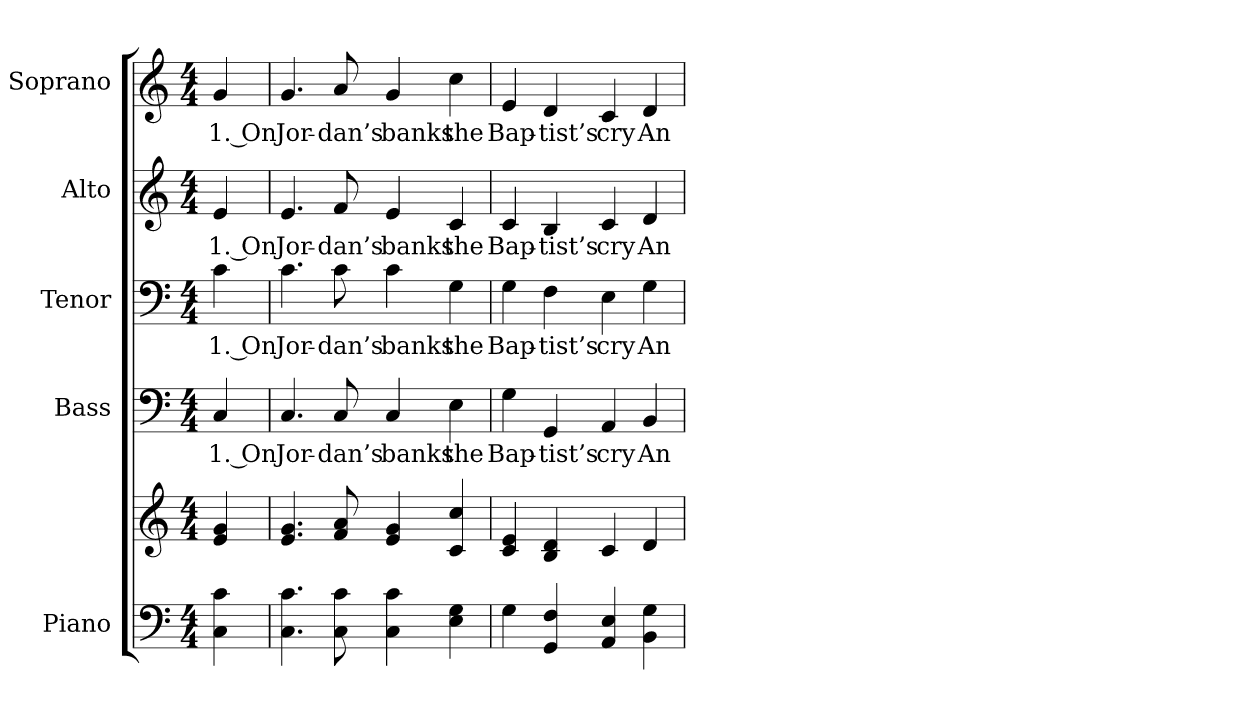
**kern	**kern	**kern	**text	**kern	**text	**kern	**text	**kern	**text
*part5	*part5	*part4	*part4	*part3	*part3	*part2	*part2	*part1	*part1
*staff6	*staff5	*staff4	*staff4	*staff3	*staff3	*staff2	*staff2	*staff1	*staff1
*I"Piano	*	*I"Bass	*	*I"Tenor	*	*I"Alto	*	*I"Soprano	*
*I'Pno.	*	*I'B.	*	*I'T.	*	*I'A.	*	*I'S.	*
!!LO:PB:g=z
*clefF4	*clefG2	*clefF4	*	*clefF4	*	*clefG2	*	*clefG2	*
*k[]	*k[]	*k[]	*	*k[]	*	*k[]	*	*k[]	*
*C:	*C:	*C:	*	*C:	*	*C:	*	*C:	*
*M4/4	*M4/4	*M4/4	*	*M4/4	*	*M4/4	*	*M4/4	*
*MM130	*MM130	*MM130	*	*MM130	*	*MM130	*	*MM130	*
=	=	=	=	=	=	=	=	=	=
!	!	!	!LO:LY:b:color=#000000	!	!	!	!	!	!
!	!	!	!	!	!LO:LY:b:color=#000000	!	!	!	!
!	!	!	!	!	!	!	!LO:LY:b:color=#000000	!	!
!	!	!	!	!	!	!	!	!	!LO:LY:b:color=#000000
4Ci\ 4ci	4ei/ 4gi	4Ci/	1. On	4ci\	1. On	4ei/	1. On	4gi/	1. On
=1	=1	=1	=1	=1	=1	=1	=1	=1	=1
!	!	!	!LO:LY:b:color=#000000	!	!	!	!	!	!
!	!	!	!	!	!LO:LY:b:color=#000000	!	!	!	!
!	!	!	!	!	!	!	!LO:LY:b:color=#000000	!	!
!	!	!	!	!	!	!	!	!	!LO:LY:b:color=#000000
4.Ci\ 4.ci	4.ei/ 4.gi	4.Ci/	Jor-	4.ci\	Jor-	4.ei/	Jor-	4.gi/	Jor-
!	!	!	!LO:LY:b:color=#000000	!	!	!	!	!	!
!	!	!	!	!	!LO:LY:b:color=#000000	!	!	!	!
!	!	!	!	!	!	!	!LO:LY:b:color=#000000	!	!
!	!	!	!	!	!	!	!	!	!LO:LY:b:color=#000000
8Ci\ 8ci	8fi/ 8ai	8Ci/	-dan’s	8ci\	-dan’s	8fi/	-dan’s	8ai/	-dan’s
!	!	!	!LO:LY:b:color=#000000	!	!	!	!	!	!
!	!	!	!	!	!LO:LY:b:color=#000000	!	!	!	!
!	!	!	!	!	!	!	!LO:LY:b:color=#000000	!	!
!	!	!	!	!	!	!	!	!	!LO:LY:b:color=#000000
4Ci\ 4ci	4ei/ 4gi	4Ci/	banks	4ci\	banks	4ei/	banks	4gi/	banks
!	!	!	!LO:LY:b:color=#000000	!	!	!	!	!	!
!	!	!	!	!	!LO:LY:b:color=#000000	!	!	!	!
!	!	!	!	!	!	!	!LO:LY:b:color=#000000	!	!
!	!	!	!	!	!	!	!	!	!LO:LY:b:color=#000000
4Ei\ 4Gi	4ci/ 4cci	4Ei\	the	4Gi\	the	4ci/	the	4cci\	the
=2	=2	=2	=2	=2	=2	=2	=2	=2	=2
!	!	!	!LO:LY:b:color=#000000	!	!	!	!	!	!
!	!	!	!	!	!LO:LY:b:color=#000000	!	!	!	!
!	!	!	!	!	!	!	!LO:LY:b:color=#000000	!	!
!	!	!	!	!	!	!	!	!	!LO:LY:b:color=#000000
4Gi\	4ci/ 4ei	4Gi\	Bap-	4Gi\	Bap-	4ci/	Bap-	4ei/	Bap-
!	!	!	!LO:LY:b:color=#000000	!	!	!	!	!	!
!	!	!	!	!	!LO:LY:b:color=#000000	!	!	!	!
!	!	!	!	!	!	!	!LO:LY:b:color=#000000	!	!
!	!	!	!	!	!	!	!	!	!LO:LY:b:color=#000000
4GGi/ 4Fi	4Bi/ 4di	4GGi/	-tist’s	4Fi\	-tist’s	4Bi/	-tist’s	4di/	-tist’s
!	!	!	!LO:LY:b:color=#000000	!	!	!	!	!	!
!	!	!	!	!	!LO:LY:b:color=#000000	!	!	!	!
!	!	!	!	!	!	!	!LO:LY:b:color=#000000	!	!
!	!	!	!	!	!	!	!	!	!LO:LY:b:color=#000000
4AAi/ 4Ei	4ci/	4AAi/	cry	4Ei\	cry	4ci/	cry	4ci/	cry
!	!	!	!LO:LY:b:color=#000000	!	!	!	!	!	!
!	!	!	!	!	!LO:LY:b:color=#000000	!	!	!	!
!	!	!	!	!	!	!	!LO:LY:b:color=#000000	!	!
!	!	!	!	!	!	!	!	!	!LO:LY:b:color=#000000
4BBi\ 4Gi	4di/	4BBi/	An-	4Gi\	An-	4di/	An-	4di/	An-
=	=	=	=	=	=	=	=	=	=
*-	*-	*-	*-	*-	*-	*-	*-	*-	*-
